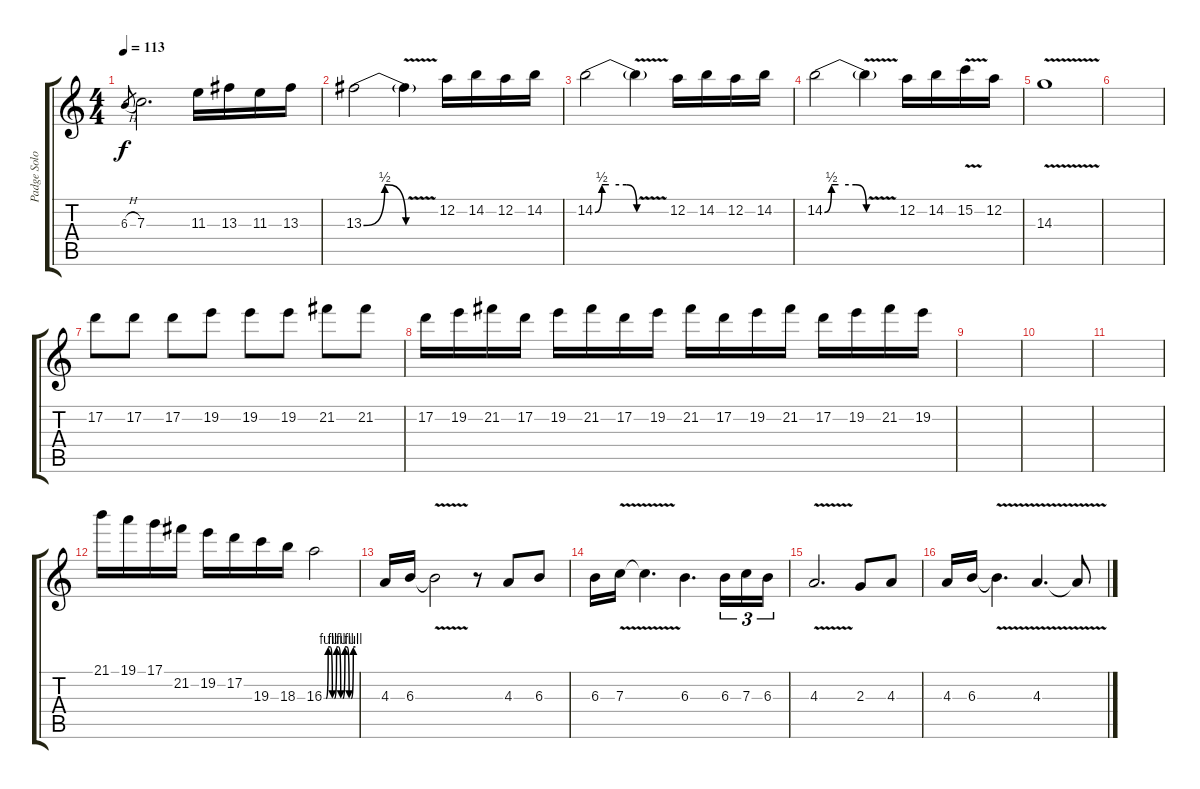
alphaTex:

\track ("Padge Solo" "Padge Solo") {instrument distortionguitar}
\staff {score tabs}
\tuning (D4 A3 F3 C3 G2 C2) {hide}
\ts (4 4)
\tempo 113
\clef g2
\ks c
6.3{h}.8{gr dy f} 7.3.2{d} 11.3.16 13.3.16 11.3.16 13.3.16 |
13.3{be (bendrelease 0 0 15 2 45 2 60 0)}.2 13.3{v t}.4 12.2.16 14.2.16 12.2.16 14.2.16 |
14.2{be (custom 0 0 10 2 20 2 45 2 60 0)}.2 14.2{v t}.4 12.2.16 14.2.16 12.2.16 14.2.16 |
14.2{be (custom 0 0 10 2 20 2 45 2 60 0)}.2 14.2{v t}.4 12.2.16 14.2.16 15.2{v}.16 12.2.16 |
14.3{v}.1 |
|
17.2.8 17.2.8 17.2.8 19.2.8 19.2.8 19.2.8 21.2.8 21.2.8 |
17.2.16 19.2.16 21.2.16 17.2.16 19.2.16 21.2.16 17.2.16 19.2.16 21.2.16 17.2.16 19.2.16 21.2.16 17.2.16 19.2.16 21.2.16 19.2.16 |
|
|
|
21.1.16 19.1.16 17.1.16 21.2.16 19.2.16 17.2.16 19.3.16 18.3.16 16.3{be (custom 0 0 4 0 8 4 12 4 16 0 20 0 24 4 28 4 32 0 36 0 40 4 44 4 48 0 52 0 56 4 60 4)}.2 |
4.3.16 6.3.16 6.3{v t}.2 r.8 4.3.8 6.3.8 |
6.3.16 7.3{v}.16 7.3{t}.4{d} 6.3.4{d} 6.3.16{tu (3 2)} 7.3.16{tu (3 2)} 6.3.16{tu (3 2)} |
4.3{v}.2{d} 2.3.8 4.3.8 |
4.3.16 6.3.16 6.3{v t}.4{d} 4.3{v}.4{d} 4.3{t}.8
